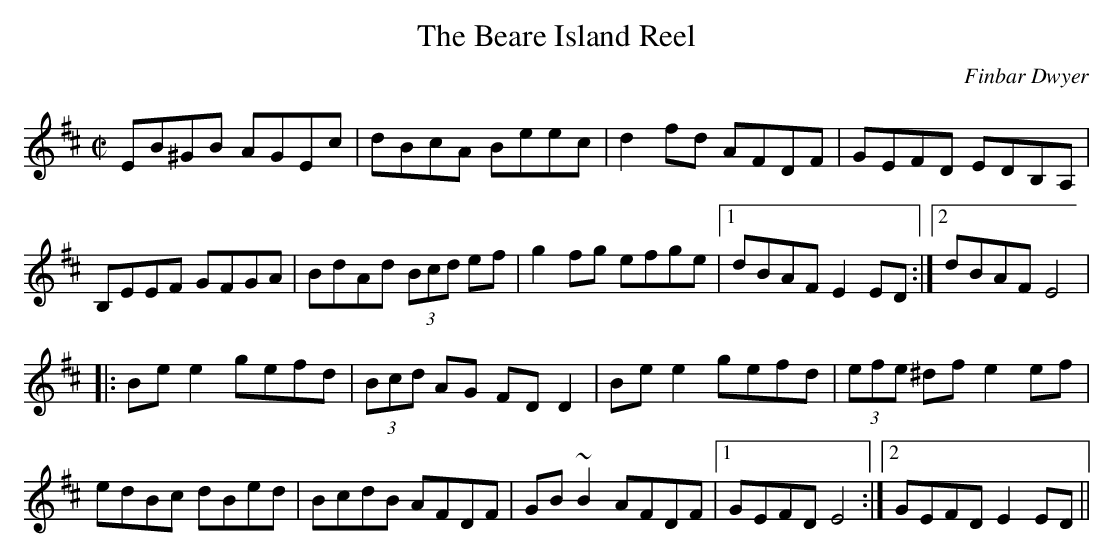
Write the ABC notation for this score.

X:1
T:Beare Island Reel, The
M:C|
L:1/8
C:Finbar Dwyer
K:EDor
EB^GB AGEc| dBcA Beec| d2fd AFDF| GEFD EDB,A,|
!B,EEF GFGA| BdAd (3Bcd ef| g2 fg efge|1dBAF E2 ED:|2dBAF E4|
!|:Be e2 gefd| (3Bcd AG FD D2| Be e2 gefd| (3efe ^df e2ef|
!edBc dBed| BcdB AFDF| GB ~B2 AFDF|1 GEFD E4:|2 GEFD E2 ED||
